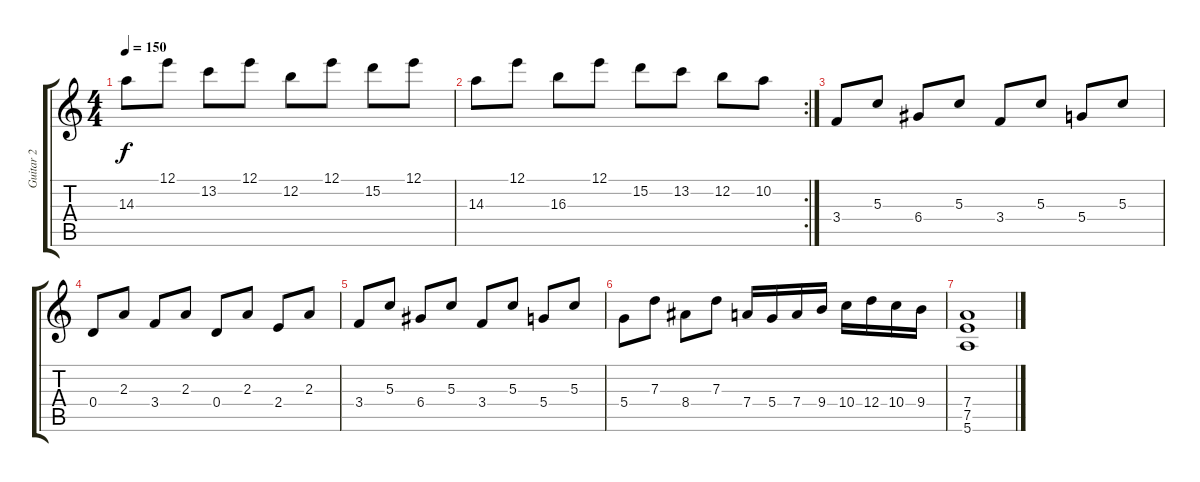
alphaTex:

\track ("Guitar 2" "Guitar 2") {instrument distortionguitar}
\staff {score tabs}
\tuning (E4 B3 G3 D3 A2 E2) {hide}
\ts (4 4)
\tempo 150
\clef g2
\ks c
14.3.8{dy f} 12.1.8 13.2.8 12.1.8 12.2.8 12.1.8 15.2.8 12.1.8 |
\rc 2
14.3.8 12.1.8 16.3.8 12.1.8 15.2.8 13.2.8 12.2.8 10.2.8 |
3.4.8 5.3.8 6.4.8 5.3.8 3.4.8 5.3.8 5.4.8 5.3.8 |
0.4.8 2.3.8 3.4.8 2.3.8 0.4.8 2.3.8 2.4.8 2.3.8 |
3.4.8 5.3.8 6.4.8 5.3.8 3.4.8 5.3.8 5.4.8 5.3.8 |
5.4.8 7.3.8 8.4.8 7.3.8 7.4.16 5.4.16 7.4.16 9.4.16 10.4.16 12.4.16 10.4.16 9.4.16 |
(7.4 7.5 5.6).1
